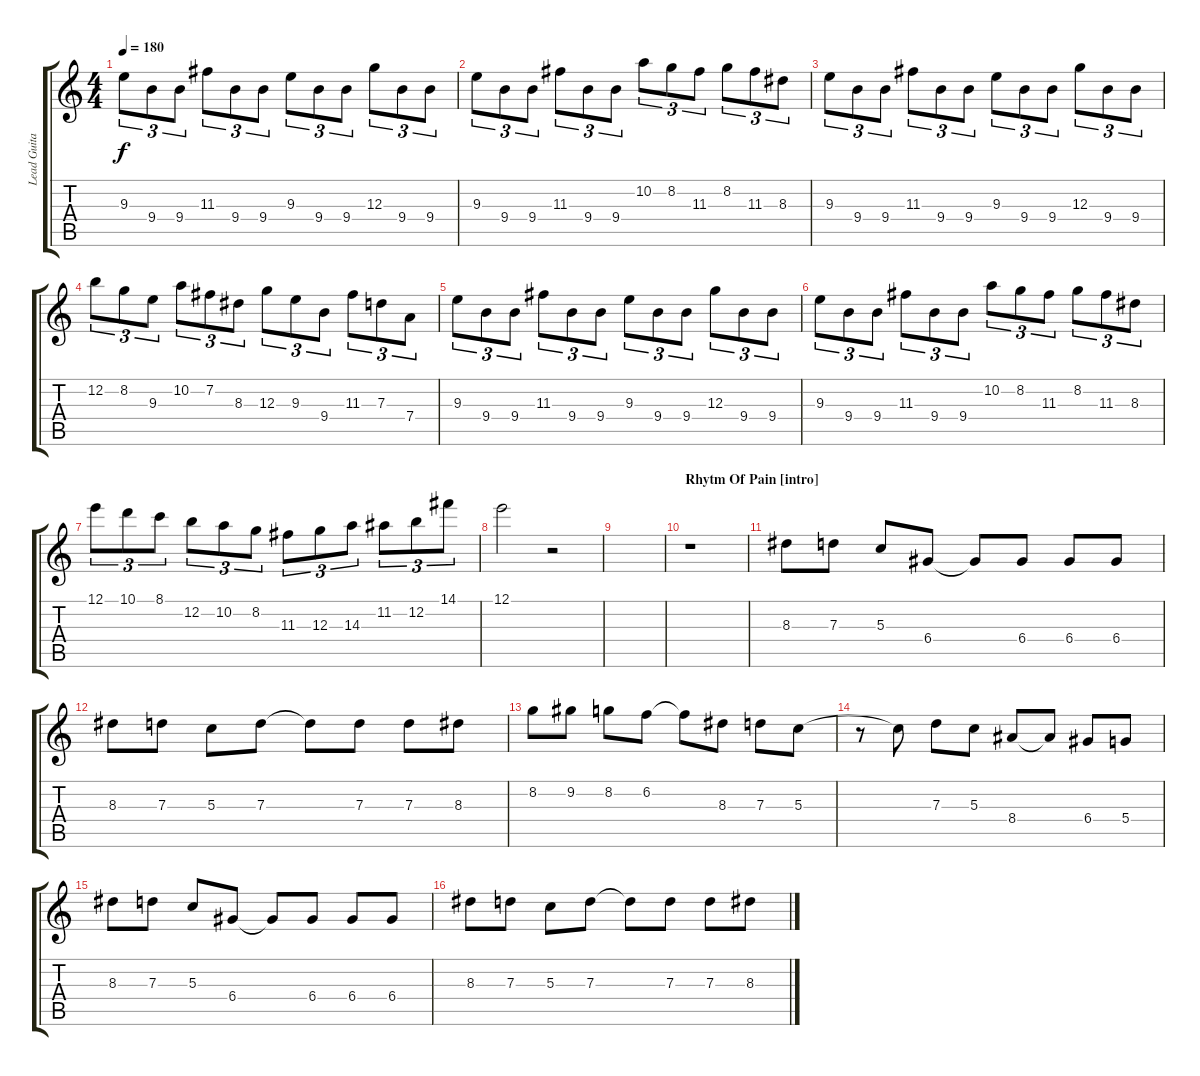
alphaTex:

\track ("Lead Guitar" "Lead Guita") {instrument overdrivenguitar}
\staff {score tabs}
\tuning (E4 B3 G3 D3 A2 D2) {hide}
\ts (4 4)
\tempo 180
\clef g2
\ks c
9.3.8{tu (3 2) dy f} 9.4.8{tu (3 2)} 9.4.8{tu (3 2)} 11.3.8{tu (3 2)} 9.4.8{tu (3 2)} 9.4.8{tu (3 2)} 9.3.8{tu (3 2)} 9.4.8{tu (3 2)} 9.4.8{tu (3 2)} 12.3.8{tu (3 2)} 9.4.8{tu (3 2)} 9.4.8{tu (3 2)} |
9.3.8{tu (3 2)} 9.4.8{tu (3 2)} 9.4.8{tu (3 2)} 11.3.8{tu (3 2)} 9.4.8{tu (3 2)} 9.4.8{tu (3 2)} 10.2.8{tu (3 2)} 8.2.8{tu (3 2)} 11.3.8{tu (3 2)} 8.2.8{tu (3 2)} 11.3.8{tu (3 2)} 8.3.8{tu (3 2)} |
9.3.8{tu (3 2)} 9.4.8{tu (3 2)} 9.4.8{tu (3 2)} 11.3.8{tu (3 2)} 9.4.8{tu (3 2)} 9.4.8{tu (3 2)} 9.3.8{tu (3 2)} 9.4.8{tu (3 2)} 9.4.8{tu (3 2)} 12.3.8{tu (3 2)} 9.4.8{tu (3 2)} 9.4.8{tu (3 2)} |
12.2.8{tu (3 2)} 8.2.8{tu (3 2)} 9.3.8{tu (3 2)} 10.2.8{tu (3 2)} 7.2.8{tu (3 2)} 8.3.8{tu (3 2)} 12.3.8{tu (3 2)} 9.3.8{tu (3 2)} 9.4.8{tu (3 2)} 11.3.8{tu (3 2)} 7.3.8{tu (3 2)} 7.4.8{tu (3 2)} |
9.3.8{tu (3 2)} 9.4.8{tu (3 2)} 9.4.8{tu (3 2)} 11.3.8{tu (3 2)} 9.4.8{tu (3 2)} 9.4.8{tu (3 2)} 9.3.8{tu (3 2)} 9.4.8{tu (3 2)} 9.4.8{tu (3 2)} 12.3.8{tu (3 2)} 9.4.8{tu (3 2)} 9.4.8{tu (3 2)} |
9.3.8{tu (3 2)} 9.4.8{tu (3 2)} 9.4.8{tu (3 2)} 11.3.8{tu (3 2)} 9.4.8{tu (3 2)} 9.4.8{tu (3 2)} 10.2.8{tu (3 2)} 8.2.8{tu (3 2)} 11.3.8{tu (3 2)} 8.2.8{tu (3 2)} 11.3.8{tu (3 2)} 8.3.8{tu (3 2)} |
12.1.8{tu (3 2)} 10.1.8{tu (3 2)} 8.1.8{tu (3 2)} 12.2.8{tu (3 2)} 10.2.8{tu (3 2)} 8.2.8{tu (3 2)} 11.3.8{tu (3 2)} 12.3.8{tu (3 2)} 14.3.8{tu (3 2)} 11.2.8{tu (3 2)} 12.2.8{tu (3 2)} 14.1.8{tu (3 2)} |
12.1.2 r.2 |
|
\section ("" "Rhytm Of Pain [intro]")
r.1{balance 4} |
8.3.8 7.3.8 5.3.8 6.4.8 6.4{t}.8 6.4.8 6.4.8 6.4.8 |
8.3.8 7.3.8 5.3.8 7.3.8 7.3{t}.8 7.3.8 7.3.8 8.3.8 |
8.2.8 9.2.8 8.2.8 6.2.8 6.2{t}.8 8.3.8 7.3.8 5.3.8 |
r.8 5.3{t}.8 7.3.8 5.3.8 8.4.8 8.4{t}.8 6.4.8 5.4.8 |
8.3.8 7.3.8 5.3.8 6.4.8 6.4{t}.8 6.4.8 6.4.8 6.4.8 |
8.3.8 7.3.8 5.3.8 7.3.8 7.3{t}.8 7.3.8 7.3.8 8.3.8
